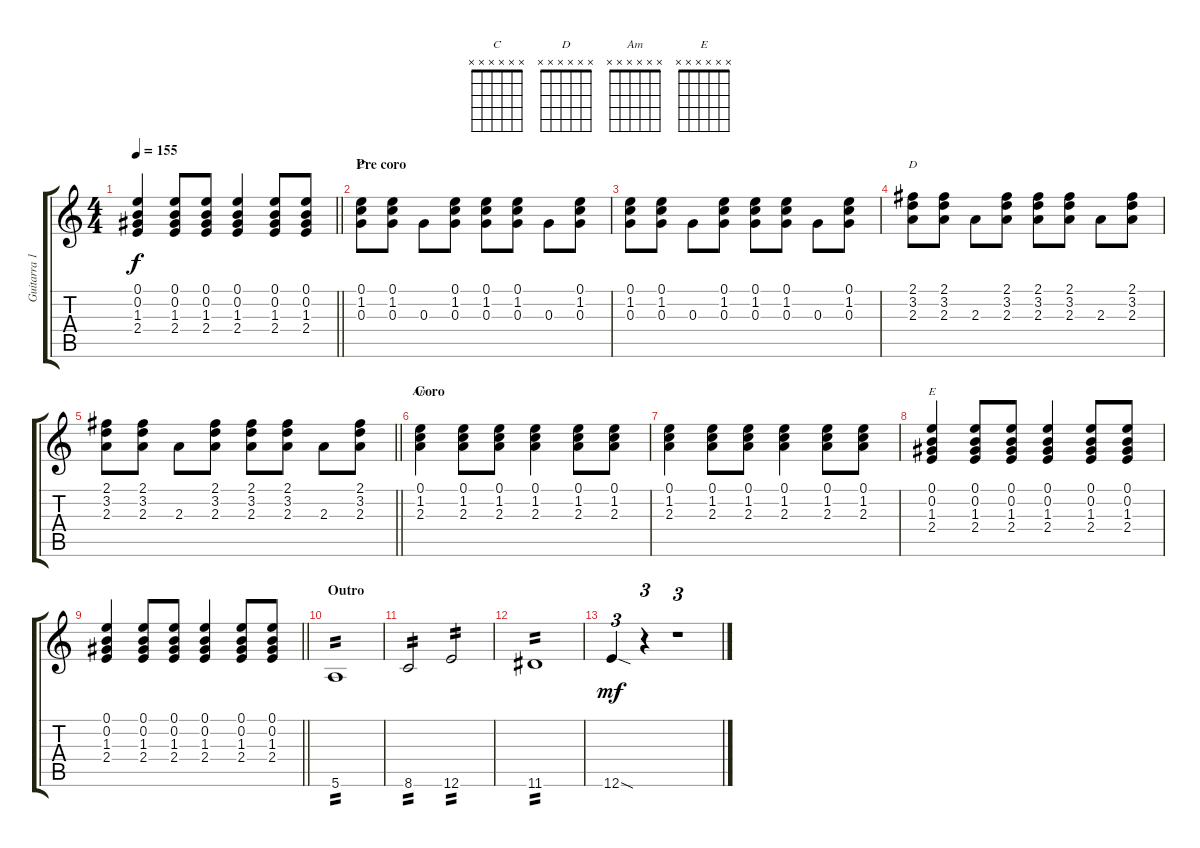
\track ("Guitarra 1" "Guitarra 1") {instrument overdrivenguitar}
\staff {score tabs}
\tuning (E4 B3 G3 D3 A2 E2) {hide}
\chord ("C" x x x x x x)
\chord ("D" x x x x x x)
\chord ("Am" x x x x x x)
\chord ("E" x x x x x x)
\ts (4 4)
\tempo 155
\clef g2
\barLineRight lightlight
\ks c
(0.1 0.2 1.3 2.4).4{dy f} (0.1 0.2 1.3 2.4).8 (0.1 0.2 1.3 2.4).8 (0.1 0.2 1.3 2.4).4 (0.1 0.2 1.3 2.4).8 (0.1 0.2 1.3 2.4).8 |
\section ("" "Pre coro")
(0.1 1.2 0.3).8{ch "C"} (0.1 1.2 0.3).8 0.3.8 (0.1 1.2 0.3).8 (0.1 1.2 0.3).8 (0.1 1.2 0.3).8 0.3.8 (0.1 1.2 0.3).8 |
(0.1 1.2 0.3).8 (0.1 1.2 0.3).8 0.3.8 (0.1 1.2 0.3).8 (0.1 1.2 0.3).8 (0.1 1.2 0.3).8 0.3.8 (0.1 1.2 0.3).8 |
(2.1 3.2 2.3).8{ch "D"} (2.1 3.2 2.3).8 2.3.8 (2.1 3.2 2.3).8 (2.1 3.2 2.3).8 (2.1 3.2 2.3).8 2.3.8 (2.1 3.2 2.3).8 |
\barLineRight lightlight
(2.1 3.2 2.3).8 (2.1 3.2 2.3).8 2.3.8 (2.1 3.2 2.3).8 (2.1 3.2 2.3).8 (2.1 3.2 2.3).8 2.3.8 (2.1 3.2 2.3).8 |
\section ("" "Coro")
(0.1 1.2 2.3).4{ch "Am"} (0.1 1.2 2.3).8 (0.1 1.2 2.3).8 (0.1 1.2 2.3).4 (0.1 1.2 2.3).8 (0.1 1.2 2.3).8 |
(0.1 1.2 2.3).4 (0.1 1.2 2.3).8 (0.1 1.2 2.3).8 (0.1 1.2 2.3).4 (0.1 1.2 2.3).8 (0.1 1.2 2.3).8 |
(0.1 0.2 1.3 2.4).4{ch "E"} (0.1 0.2 1.3 2.4).8 (0.1 0.2 1.3 2.4).8 (0.1 0.2 1.3 2.4).4 (0.1 0.2 1.3 2.4).8 (0.1 0.2 1.3 2.4).8 |
\barLineRight lightlight
(0.1 0.2 1.3 2.4).4 (0.1 0.2 1.3 2.4).8 (0.1 0.2 1.3 2.4).8 (0.1 0.2 1.3 2.4).4 (0.1 0.2 1.3 2.4).8 (0.1 0.2 1.3 2.4).8 |
\section ("" "Outro")
5.6.1{tp 2} |
8.6.2{tp 2} 12.6.2{tp 2} |
11.6.1{tp 2} |
12.6{sod}.4{tu (3 2) dy mf} r.4{tu (3 2)} r.1{tu (3 2)}
